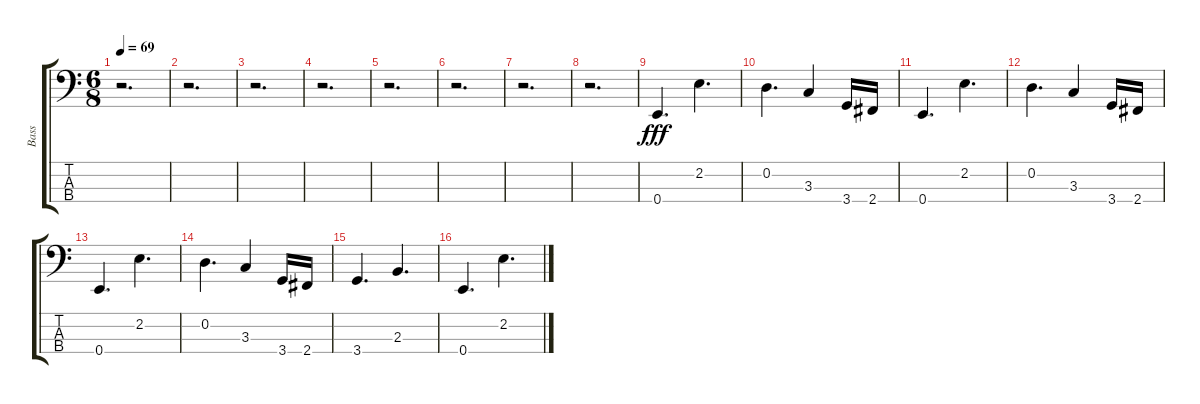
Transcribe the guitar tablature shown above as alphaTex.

\track ("Bass" "Bass") {instrument electricbasspick}
\staff {score tabs}
\tuning (G2 D2 A1 E1) {hide}
\ts (6 8)
\tempo 69
\clef f4
\ks c
r.2{d dy fff} |
r.2{d} |
r.2{d} |
r.2{d} |
r.2{d} |
r.2{d} |
r.2{d} |
r.2{d} |
0.4.4{d} 2.2.4{d} |
0.2.4{d} 3.3.4 3.4.16 2.4.16 |
0.4.4{d} 2.2.4{d} |
0.2.4{d} 3.3.4 3.4.16 2.4.16 |
0.4.4{d} 2.2.4{d} |
0.2.4{d} 3.3.4 3.4.16 2.4.16 |
3.4.4{d} 2.3.4{d} |
0.4.4{d} 2.2.4{d}
